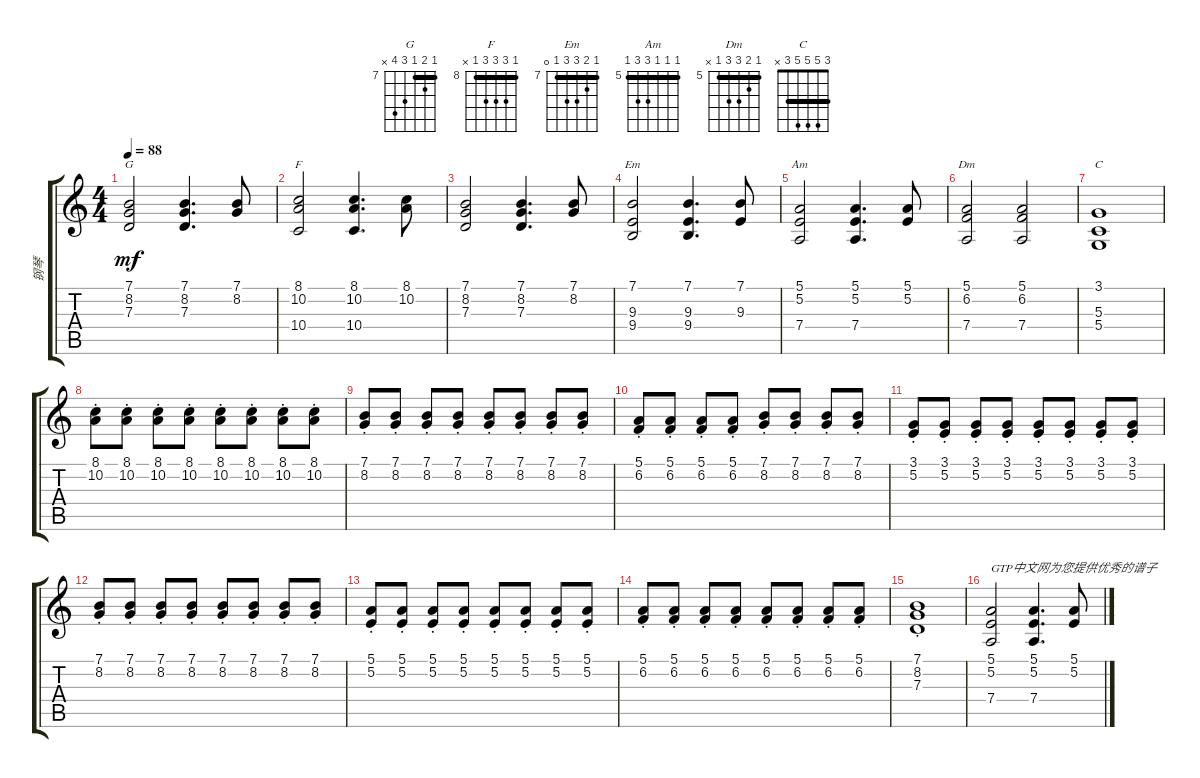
\track ("钢琴" "钢琴") {instrument electricgrandpiano}
\staff {score tabs}
\tuning (E4 B3 G3 D3 A2 E2) {hide}
\chord ("G" 7 8 7 9 10 x) {firstfret 7 barre 7}
\chord ("F" 8 10 10 10 8 x) {firstfret 8 barre 8}
\chord ("Em" 7 8 9 9 7 0) {firstfret 7 barre 7}
\chord ("Am" 5 5 5 7 7 5) {firstfret 5 barre 5}
\chord ("Dm" 5 6 7 7 5 x) {firstfret 5 barre 5}
\chord ("C" 3 5 5 5 3 x) {barre 3}
\ts (4 4)
\tempo 88
\clef g2
\ks c
(7.1 8.2 7.3).2{ch "G" dy mf} (7.1 8.2 7.3).4{d} (7.1 8.2).8 |
(8.1 10.2 10.4).2{ch "F"} (8.1 10.2 10.4).4{d} (8.1 10.2).8 |
(7.1 8.2 7.3).2 (7.1 8.2 7.3).4{d} (7.1 8.2).8 |
(7.1 9.3 9.4).2{ch "Em"} (7.1 9.3 9.4).4{d} (7.1 9.3).8 |
(5.1 5.2 7.4).2{ch "Am"} (5.1 5.2 7.4).4{d} (5.1 5.2).8 |
(5.1 6.2 7.4).2{ch "Dm"} (5.1 6.2 7.4).2 |
(3.1 5.3 5.4).1{ch "C"} |
(8.1{st} 10.2{st}).8 (8.1{st} 10.2{st}).8 (8.1{st} 10.2{st}).8 (8.1{st} 10.2{st}).8 (8.1{st} 10.2{st}).8 (8.1{st} 10.2{st}).8 (8.1{st} 10.2{st}).8 (8.1{st} 10.2{st}).8 |
(7.1{st} 8.2{st}).8 (7.1{st} 8.2{st}).8 (7.1{st} 8.2{st}).8 (7.1{st} 8.2{st}).8 (7.1{st} 8.2{st}).8 (7.1{st} 8.2{st}).8 (7.1{st} 8.2{st}).8 (7.1{st} 8.2{st}).8 |
(5.1{st} 6.2{st}).8 (5.1{st} 6.2{st}).8 (5.1{st} 6.2{st}).8 (5.1{st} 6.2{st}).8 (7.1{st} 8.2{st}).8 (7.1{st} 8.2{st}).8 (7.1{st} 8.2{st}).8 (7.1{st} 8.2{st}).8 |
(3.1{st} 5.2{st}).8 (3.1{st} 5.2{st}).8 (3.1{st} 5.2{st}).8 (3.1{st} 5.2{st}).8 (3.1{st} 5.2{st}).8 (3.1{st} 5.2{st}).8 (3.1{st} 5.2{st}).8 (3.1{st} 5.2{st}).8 |
(7.1{st} 8.2{st}).8 (7.1{st} 8.2{st}).8 (7.1{st} 8.2{st}).8 (7.1{st} 8.2{st}).8 (7.1{st} 8.2{st}).8 (7.1{st} 8.2{st}).8 (7.1{st} 8.2{st}).8 (7.1{st} 8.2{st}).8 |
(5.1{st} 5.2{st}).8 (5.1{st} 5.2{st}).8 (5.1{st} 5.2{st}).8 (5.1{st} 5.2{st}).8 (5.1{st} 5.2{st}).8 (5.1{st} 5.2{st}).8 (5.1{st} 5.2{st}).8 (5.1{st} 5.2{st}).8 |
(5.1 6.2{st}).8 (5.1 6.2{st}).8 (5.1 6.2{st}).8 (5.1 6.2{st}).8 (5.1 6.2{st}).8 (5.1 6.2{st}).8 (5.1 6.2{st}).8 (5.1 6.2{st}).8 |
(7.1{st} 8.2{st} 7.3{st}).1 |
(5.1 5.2 7.4).2{txt "GTP中文网为您提供优秀的谱子"} (5.1 5.2 7.4).4{d} (5.1 5.2).8
